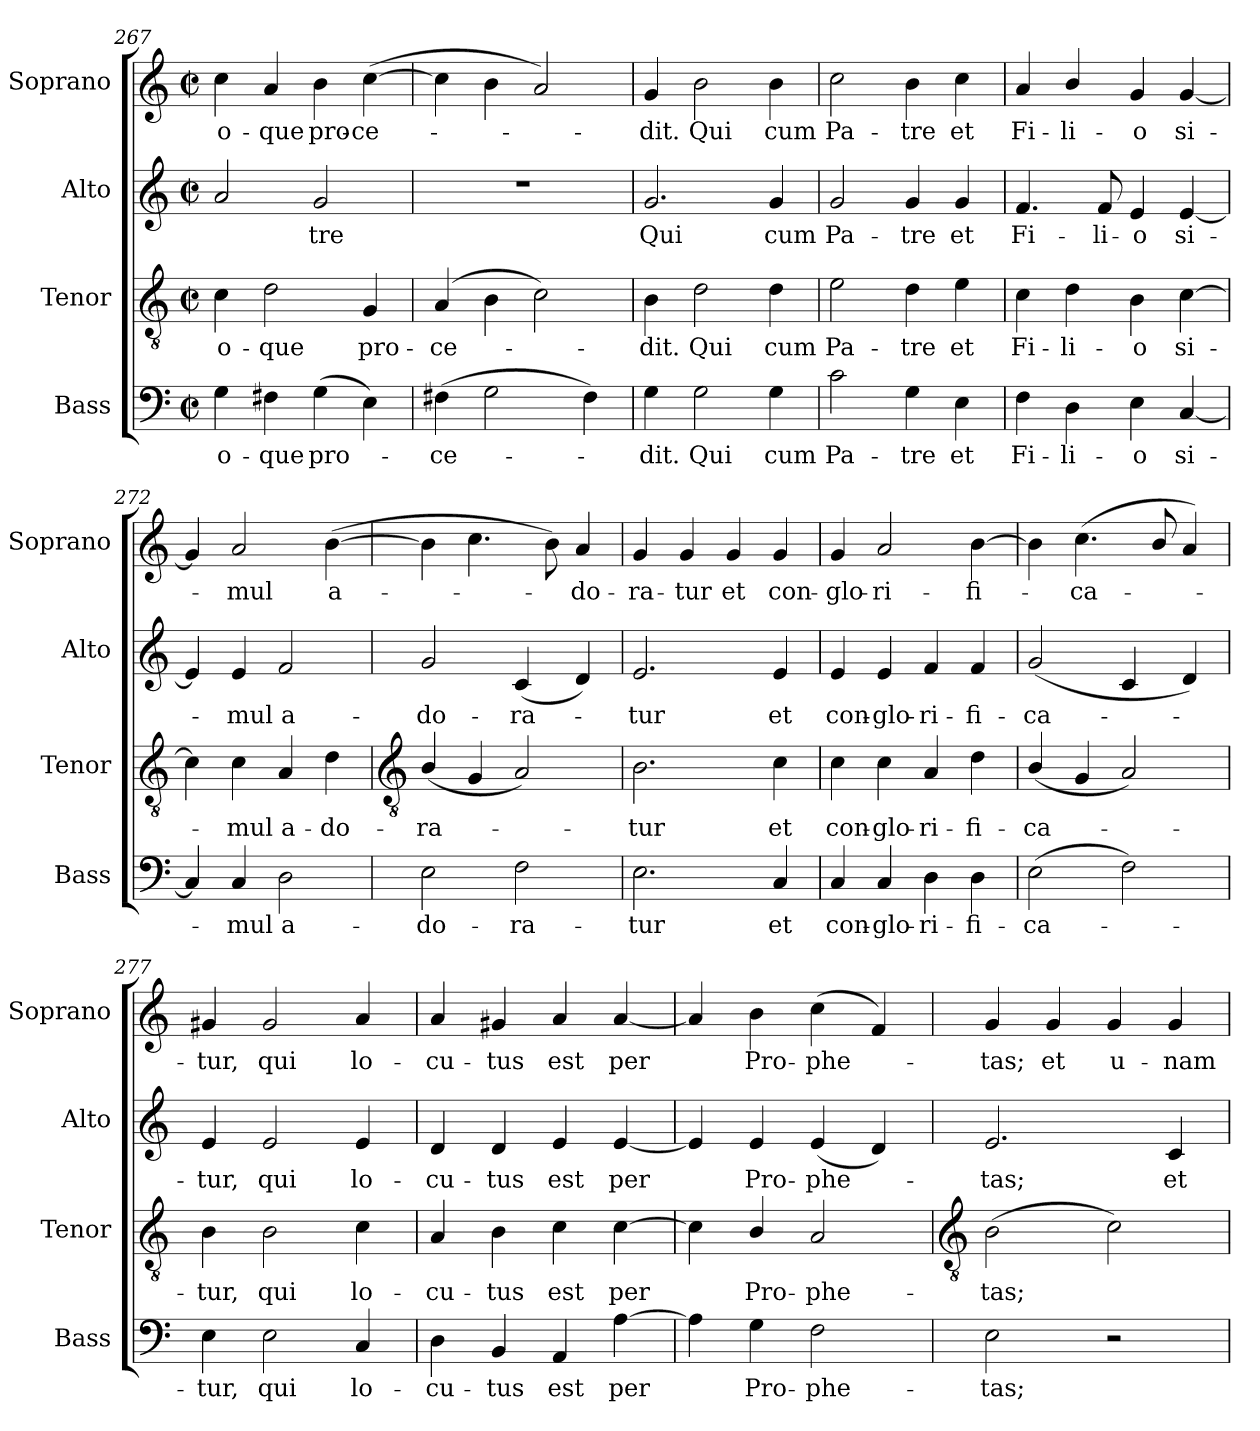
**kern	**text	**kern	**text	**kern	**text	**kern	**text
*part4	*part4	*part3	*part3	*part2	*part2	*part1	*part1
*staff4	*staff4	*staff3	*staff3	*staff2	*staff2	*staff1	*staff1
*I"Bass	*	*I"Tenor	*	*I"Alto	*	*I"Soprano	*
*I'Bass	*	*I'Tenor	*	*I'Alto	*	*I'Soprano	*
*clefF4	*	*clefGv2	*	*clefG2	*	*clefG2	*
*k[]	*	*k[]	*	*k[]	*	*k[]	*
*C:	*	*C:	*	*C:	*	*C:	*
*M2/2	*	*M2/2	*	*M2/2	*	*M2/2	*
*met(c|)	*	*met(c|)	*	*met(c|)	*	*met(c|)	*
=267	=267	=267	=267	=267	=267	=267	=267
!	!LO:LY:b	!	!LO:LY:b	!	!	!	!LO:LY:b
4G	-o-	4c	-o-	2a	.	4cc	-o-
!	!LO:LY:b	!	!LO:LY:b	!	!	!	!LO:LY:b
4F#X	-que	2d	-que	.	.	4a	-que
!	!LO:LY:b	!	!	!	!LO:LY:b	!	!LO:LY:b
(>4G	pro-	.	.	2g	tre	4b	pro-
!	!	!	!LO:LY:b	!	!	!	!LO:LY:b
4E)	.	4G	pro-	.	.	(>[4cc	-ce-
=268	=268	=268	=268	=268	=268	=268	=268
!	!LO:LY:b	!	!LO:LY:b	!	!	!	!
(>4F#X	ce-	(>4A	-ce-	1r	.	4cc]	.
2G	.	4B	.	.	.	4b	.
.	.	2c)	.	.	.	2a)	.
4F#)	.	.	.	.	.	.	.
=269	=269	=269	=269	=269	=269	=269	=269
!	!LO:LY:b	!	!LO:LY:b	!	!LO:LY:b	!	!LO:LY:b
4G	dit.	4B	dit.	2.g	Qui	4g	dit.
!	!LO:LY:b	!	!LO:LY:b	!	!	!	!LO:LY:b
2G	Qui	2d	Qui	.	.	2b	Qui
!	!LO:LY:b	!	!LO:LY:b	!	!LO:LY:b	!	!LO:LY:b
4G	cum	4d	cum	4g	cum	4b	cum
=270	=270	=270	=270	=270	=270	=270	=270
!	!LO:LY:b	!	!LO:LY:b	!	!LO:LY:b	!	!LO:LY:b
2c	Pa-	2e	Pa-	2g	Pa-	2cc	Pa-
!	!LO:LY:b	!	!LO:LY:b	!	!LO:LY:b	!	!LO:LY:b
4G	-tre	4d	-tre	4g	-tre	4b	-tre
!	!LO:LY:b	!	!LO:LY:b	!	!LO:LY:b	!	!LO:LY:b
4E	et	4e	et	4g	et	4cc	et
=271	=271	=271	=271	=271	=271	=271	=271
!	!LO:LY:b	!	!LO:LY:b	!	!LO:LY:b	!	!LO:LY:b
4F	Fi-	4c	Fi-	4.f	Fi-	4a	Fi-
!	!LO:LY:b	!	!LO:LY:b	!	!	!	!LO:LY:b
4D	-li-	4d	-li-	.	.	4b/	-li-
!	!	!	!	!	!LO:LY:b	!	!
.	.	.	.	8f	-li-	.	.
!	!LO:LY:b	!	!LO:LY:b	!	!LO:LY:b	!	!LO:LY:b
4E	-o	4B	-o	4e	-o	4g	-o
!	!LO:LY:b	!	!LO:LY:b	!	!LO:LY:b	!	!LO:LY:b
[4C	si-	[4c	si-	[4e	si-	[4g	si-
=272	=272	=272	=272	=272	=272	=272	=272
4C]	.	4c]	.	4e]	.	4g]	.
!	!LO:LY:b	!	!LO:LY:b	!	!LO:LY:b	!	!LO:LY:b
4C	mul	4c	mul	4e	mul	2a	mul
!	!LO:LY:b	!	!LO:LY:b	!	!LO:LY:b	!	!
2D	a-	4A	a-	2f	a-	.	.
!	!	!	!LO:LY:b	!	!	!	!LO:LY:b
.	.	4d	-do-	.	.	(>[4b	a-
!!LO:LB:g=z
=273	=273	=273	=273	=273	=273	=273	=273
*	*	*clefGv2	*	*	*	*	*
!	!LO:LY:b	!	!LO:LY:b	!	!LO:LY:b	!	!
2E	-do-	(<4B/	-ra-	2g	-do-	4b]	.
.	.	4G	.	.	.	4.cc	.
!	!LO:LY:b	!	!	!	!LO:LY:b	!	!
2F	-ra-	2A)	.	(<4c	-ra-	.	.
.	.	.	.	.	.	8b)	.
!	!	!	!	!	!	!	!LO:LY:b
.	.	.	.	4d)	.	4a	do-
=274	=274	=274	=274	=274	=274	=274	=274
!	!LO:LY:b	!	!LO:LY:b	!	!LO:LY:b	!	!LO:LY:b
2.E	-tur	2.B	tur	2.e	tur	4g	-ra-
!	!	!	!	!	!	!	!LO:LY:b
.	.	.	.	.	.	4g	-tur
!	!	!	!	!	!	!	!LO:LY:b
.	.	.	.	.	.	4g	et
!	!LO:LY:b	!	!LO:LY:b	!	!LO:LY:b	!	!LO:LY:b
4C	et	4c	et	4e	et	4g	con-
=275	=275	=275	=275	=275	=275	=275	=275
!	!LO:LY:b	!	!LO:LY:b	!	!LO:LY:b	!	!LO:LY:b
4C	con-	4c	con-	4e	con-	4g	-glo-
!	!LO:LY:b	!	!LO:LY:b	!	!LO:LY:b	!	!LO:LY:b
4C	-glo-	4c	-glo-	4e	-glo-	2a	-ri-
!	!LO:LY:b	!	!LO:LY:b	!	!LO:LY:b	!	!
4D	-ri-	4A	-ri-	4f	-ri-	.	.
!	!LO:LY:b	!	!LO:LY:b	!	!LO:LY:b	!	!LO:LY:b
4D	-fi-	4d	-fi-	4f	-fi-	[4b	-fi-
=276	=276	=276	=276	=276	=276	=276	=276
!	!LO:LY:b	!	!LO:LY:b	!	!LO:LY:b	!	!
(>2E	-ca-	(<4B/	-ca-	(<2g	-ca-	4b]	.
!	!	!	!	!	!	!	!LO:LY:b
.	.	4G	.	.	.	(<4.cc	ca-
2F)	.	2A)	.	4c	.	.	.
.	.	.	.	.	.	8b/	.
.	.	.	.	4d)	.	4a)	.
=277	=277	=277	=277	=277	=277	=277	=277
!	!LO:LY:b	!	!LO:LY:b	!	!LO:LY:b	!	!LO:LY:b
4E	tur,	4B	tur,	4e	tur,	4g#X	tur,
!	!LO:LY:b	!	!LO:LY:b	!	!LO:LY:b	!	!LO:LY:b
2E	qui	2B	qui	2e	qui	2g#	qui
!	!LO:LY:b	!	!LO:LY:b	!	!LO:LY:b	!	!LO:LY:b
4C	lo-	4c	lo-	4e	lo-	4a	lo-
=278	=278	=278	=278	=278	=278	=278	=278
!	!LO:LY:b	!	!LO:LY:b	!	!LO:LY:b	!	!LO:LY:b
4D	-cu-	4A	-cu-	4d	-cu-	4a	-cu-
!	!LO:LY:b	!	!LO:LY:b	!	!LO:LY:b	!	!LO:LY:b
4BB	-tus	4B	-tus	4d	-tus	4g#X	-tus
!	!LO:LY:b	!	!LO:LY:b	!	!LO:LY:b	!	!LO:LY:b
4AA	est	4c	est	4e	est	4a	est
!	!LO:LY:b	!	!LO:LY:b	!	!LO:LY:b	!	!LO:LY:b
[4A	per	[4c	per	[4e	per	[4a	per
=279	=279	=279	=279	=279	=279	=279	=279
4A]	.	4c]	.	4e]	.	4a]	.
!	!LO:LY:b	!	!LO:LY:b	!	!LO:LY:b	!	!LO:LY:b
4G	Pro-	4B/	Pro-	4e	Pro-	4b	Pro-
!	!LO:LY:b	!	!LO:LY:b	!	!LO:LY:b	!	!LO:LY:b
2F	-phe-	2A	-phe-	(<4e	-phe-	(<4cc	-phe-
.	.	.	.	4d)	.	4f)	.
!!LO:LB:g=z
=280	=280	=280	=280	=280	=280	=280	=280
*	*	*clefGv2	*	*	*	*	*
!	!LO:LY:b	!	!LO:LY:b	!	!LO:LY:b	!	!LO:LY:b
2E	-tas;	(>2B	-tas;	2.e	tas;	4g	tas;
!	!	!	!	!	!	!	!LO:LY:b
.	.	.	.	.	.	4g	et
!	!	!	!	!	!	!	!LO:LY:b
2r	.	2c)	.	.	.	4g	u-
!	!	!	!	!	!LO:LY:b	!	!LO:LY:b
.	.	.	.	4c	et	4g	-nam
=	=	=	=	=	=	=	=
*-	*-	*-	*-	*-	*-	*-	*-
